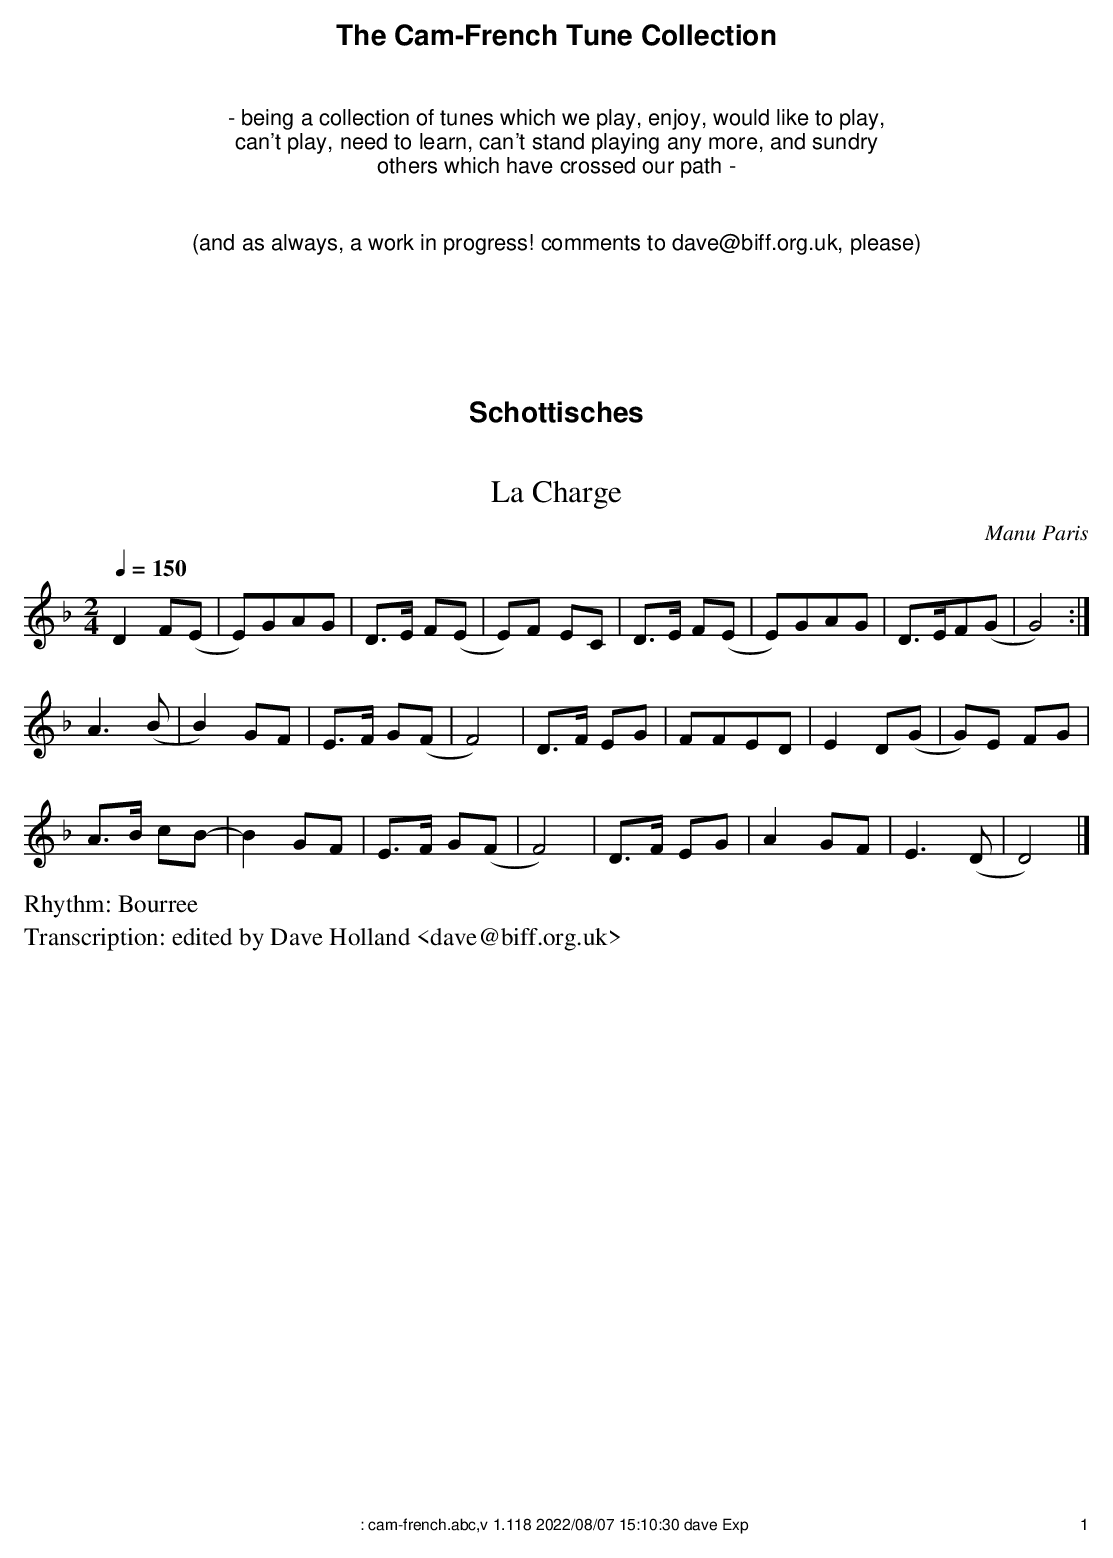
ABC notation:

X:1
T:La Charge
C:Manu Paris
Q:1/4=150
M:2/4
L:1/8
K:Dm
D2F(E| E)GAG|D3/2E/2 F(E|E)F EC|\
D3/2E/2 F(E|E)GAG|D3/2E/2F(G |G4):|
A3(B|B2)GF|E3/2F/2 G(F|F4)|D3/2F/2 EG|FFED|E2D(G|G)E FG|
A3/2B/2 cB-|B2GF|E3/2F/2 G(F|F4)|D3/2F/2 EG|A2GF|E3(D|D4)|]
